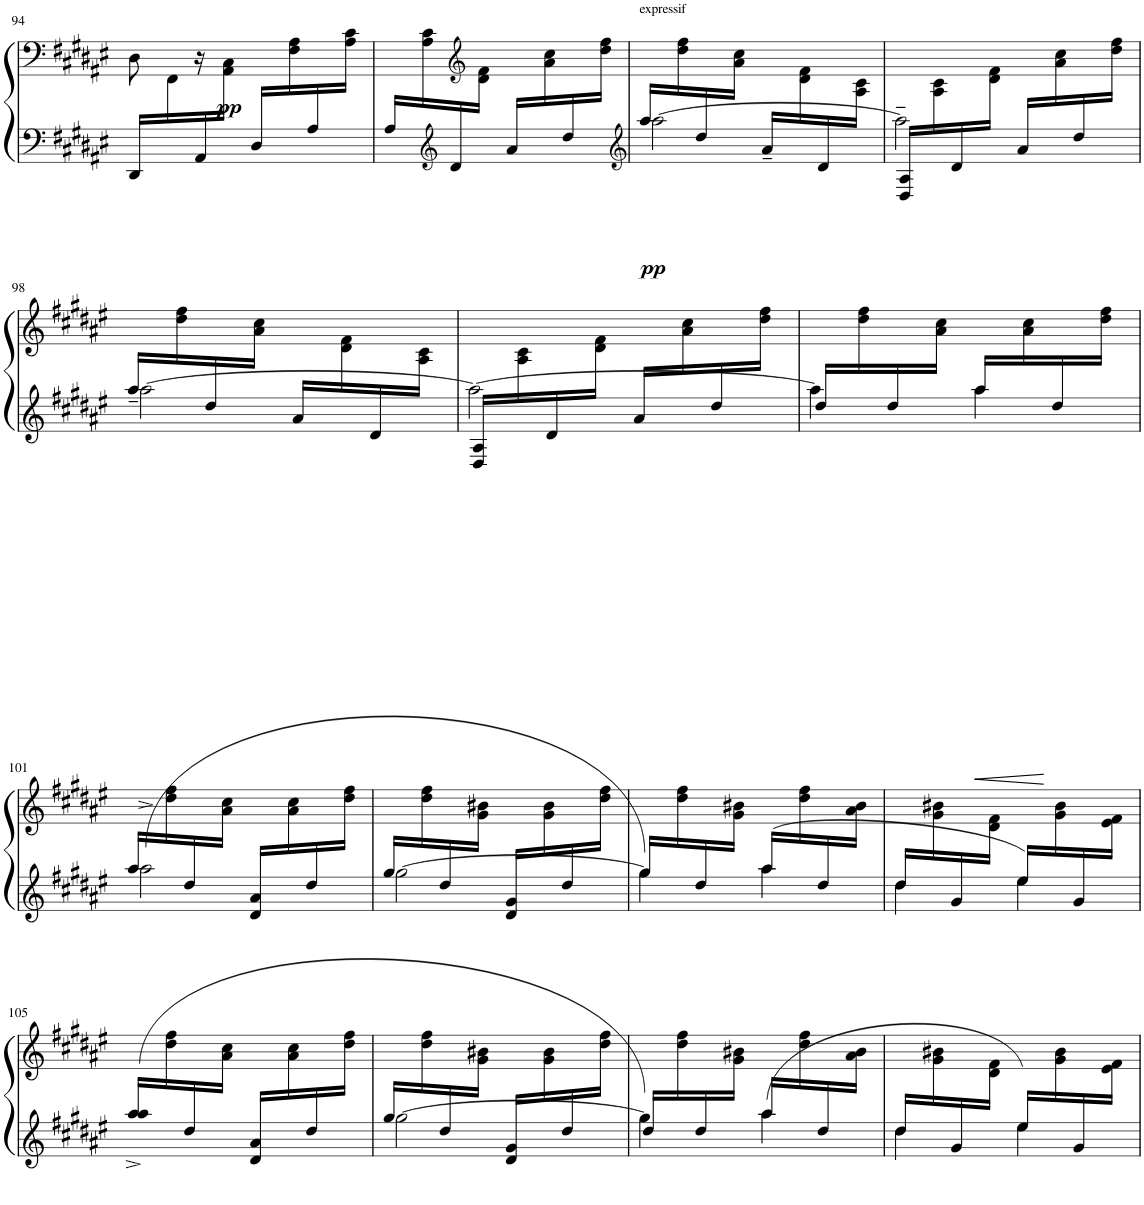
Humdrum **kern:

**kern	**kern	**dynam
*part1	*part1	*part1
*staff2	*staff1	*staff1/2
*I"Piano	*	*
!!LO:PB:g=z
*clefF4	*clefF4	*
*k[f#c#g#d#a#e#]	*k[f#c#g#d#a#e#]	*
*M2/4	*M2/4	*
=94	=94	=94
*^	*^	*
!	!	!	!	!LO:DY:b
4ryy	16DD#/LL	8D#\	16ryy	pp
.	16ryy	.	16FF#\	.
.	16AA#/	16r	16ryy	.
.	16ryy	16ryy	16AA#\ 16C#\JJ	.
16D#/LL	4ryy	16ryy	4ryy	.
16ryy	.	16F#\ 16A#\	.	.
16A#/	.	16ryy	.	.
16ryy	.	16A#\ 16c#\JJ	.	.
*	*	*v	*v	*
=95	=95	=95	=95
16A#/LL	2ryy	16ryy	.
16ryy	.	16A#\ 16c#\	.
*clefG2	*	*	*
16d#/	.	16ryy	.
*	*	*clefG2	*
16ryy	.	16d#\ 16f#\JJ	.
16a#/LL	.	16ryy	.
16ryy	.	16a#\ 16cc#\	.
16dd#/	.	16ryy	.
16ryy	.	16dd#\ 16ff#\JJ	.
=96	=96	=96	=96
*clefG2	*	*	*
!	!	!LO:TX:a:t=expressif	!
!	!	!	!LO:DY:b=2
[2aa#\	16aa#/LL	16ryy	pp
.	16ryy	16dd#\ 16ff#\	.
.	16dd#/	16ryy	.
.	16ryy	16a#\ 16cc#\JJ	.
.	16a#~/LL	16ryy	.
.	16ryy	16d#\ 16f#\	.
.	16d#/	16ryy	.
.	16ryy	16A#\ 16c#\JJ	.
=97	=97	=97	=97
2aa#~\]	16D#/ 16A#/LL	16ryy	.
.	16ryy	16A#\ 16c#\	.
.	16d#/	16ryy	.
.	16ryy	16d#\ 16f#\JJ	.
.	16a#/LL	16ryy	.
.	16ryy	16a#\ 16cc#\	.
.	16dd#/	16ryy	.
.	16ryy	16dd#\ 16ff#\JJ	.
!!LO:LB:g=z
=98	=98	=98	=98
[2aa#\	16aa#~/LL	16ryy	.
.	16ryy	16dd#\ 16ff#\	.
.	16dd#/	16ryy	.
.	16ryy	16a#\ 16cc#\JJ	.
.	16a#/LL	16ryy	.
.	16ryy	16d#\ 16f#\	.
.	16d#/	16ryy	.
.	16ryy	16A#\ 16c#\JJ	.
=99	=99	=99	=99
2aa#\_	16D#/ 16A#/LL	16ryy	.
.	16ryy	16A#\ 16c#\	.
.	16d#/	16ryy	.
.	16ryy	16d#\ 16f#\JJ	.
.	16a#/LL	16ryy	.
.	16ryy	16a#\ 16cc#\	.
.	16dd#/	16ryy	.
.	16ryy	16dd#\ 16ff#\JJ	.
=100	=100	=100	=100
*	*^	*^	*
4aa#\]	16dd#/LL	4ryy	16ryy	16ryy	.
*	*	*	*v	*v	*
.	16ryy	.	16dd#\ 16ff#\	.
.	16dd#/	.	16ryy	.
.	16ryy	.	16a#\ 16cc#\JJ	.
!	!	!	!	!LO:HP:b=2
4aa#\	4ryy	16aa#/LL	4ryy	<
*	*	*	*^	*
.	.	16ryy	.	16a#\ 16cc#\	.
.	.	16dd#/	.	16ryy	[
.	.	16ryy	.	16dd#\ 16ff#\JJ	.
*	*v	*v	*	*	*
*	*	*v	*v	*
!!LO:LB:g=z
=101	=101	=101	=101
16aa#/LL	2aa#^\	16ryy	.
16ryy	.	16dd#\ 16ff#\	.
16dd#/	.	16ryy	.
16ryy	.	16a#\ 16cc#\JJ	.
16d#/ 16a#/LL	.	16ryy	.
16ryy	.	16a#\ 16cc#\	.
16dd#/	.	16ryy	.
16ryy	.	16dd#\ 16ff#\JJ	.
=102	=102	=102	=102
[2gg#\	16gg#/LL	16ryy	.
.	16ryy	16dd#\ 16ff#\	.
.	16dd#/	16ryy	.
.	16ryy	16g#\ 16b#X\JJ	.
.	16d#/ 16g#/LL	16ryy	.
.	16ryy	16g#\ 16b#\	.
.	16dd#/	16ryy	.
.	16ryy	16dd#\ 16ff#\JJ	.
=103	=103	=103	=103
*	*^	*^	*
4gg#\]	16gg#/LL	4ryy	16ryy	16ryy	.
*	*	*	*v	*v	*
.	16ryy	.	16dd#\ 16ff#\	.
.	16dd#/	.	16ryy	.
.	16ryy	.	16g#\ 16b#X\JJ	.
4aa#\	4ryy	16aa#/LL	4ryy	.
*	*	*	*^	*
.	.	16ryy	.	16dd#\ 16ff#\	.
.	.	16dd#/	.	16ryy	.
.	.	16ryy	.	16a#\ 16b#\JJ	.
=104	=104	=104	=104	=104	=104
4dd#\	16dd#/LL	4ryy	16ryy	16ryy	.
*	*	*	*v	*v	*
.	16ryy	.	16g#\ 16b#X\	.
.	16g#/	.	16ryy	.
.	16ryy	.	16d#\ 16f#\JJ	.
4ee#\	4ryy	16ee#/LL	4ryy	.
*	*	*	*^	*
.	.	16ryy	.	16g#\ 16b#\	.
.	.	16g#/	.	16ryy	.
.	.	16ryy	.	16e#\ 16f#\JJ	.
*	*v	*v	*	*	*
*	*	*v	*v	*
!!LO:LB:g=z
=105	=105	=105	=105
16aa#/^ 16aa#/^LL	2ryy	16ryy	.
16ryy	.	16dd#\ 16ff#\	.
16dd#/	.	16ryy	.
16ryy	.	16a#\ 16cc#\JJ	.
16d#/ 16a#/LL	.	16ryy	.
16ryy	.	16a#\ 16cc#\	.
16dd#/	.	16ryy	.
16ryy	.	16dd#\ 16ff#\JJ	.
=106	=106	=106	=106
[2gg#\	16gg#/LL	16ryy	.
.	16ryy	16dd#\ 16ff#\	.
.	16dd#/	16ryy	.
.	16ryy	16g#\ 16b#X\JJ	.
.	16d#/ 16g#/LL	16ryy	.
.	16ryy	16g#\ 16b#\	.
.	16dd#/	16ryy	.
.	16ryy	16dd#\ 16ff#\JJ	.
=107	=107	=107	=107
*	*^	*^	*
4gg#\]	16dd#/LL	4ryy	16ryy	16ryy	.
*	*	*	*v	*v	*
.	16ryy	.	16dd#\ 16ff#\	.
.	16dd#/	.	16ryy	.
.	16ryy	.	16g#\ 16b#X\JJ	.
4aa#\	4ryy	16aa#/LL	4ryy	.
*	*	*	*^	*
.	.	16ryy	.	16dd#\ 16ff#\	.
.	.	16dd#/	.	16ryy	.
.	.	16ryy	.	16a#\ 16b#\JJ	.
=108	=108	=108	=108	=108	=108
4dd#\	16dd#/LL	4ryy	16ryy	16ryy	.
*	*	*	*v	*v	*
.	16ryy	.	16g#\ 16b#X\	.
.	16g#/	.	16ryy	.
.	16ryy	.	16d#\ 16f#\JJ	.
4ee#\	4ryy	16ee#/LL	4ryy	.
*	*	*	*^	*
.	.	16ryy	.	16g#\ 16b#\	.
.	.	16g#/	.	16ryy	.
.	.	16ryy	.	16e#\ 16f#\JJ	.
*v	*v	*v	*	*	*
*	*v	*v	*
=	=	=
*-	*-	*-
